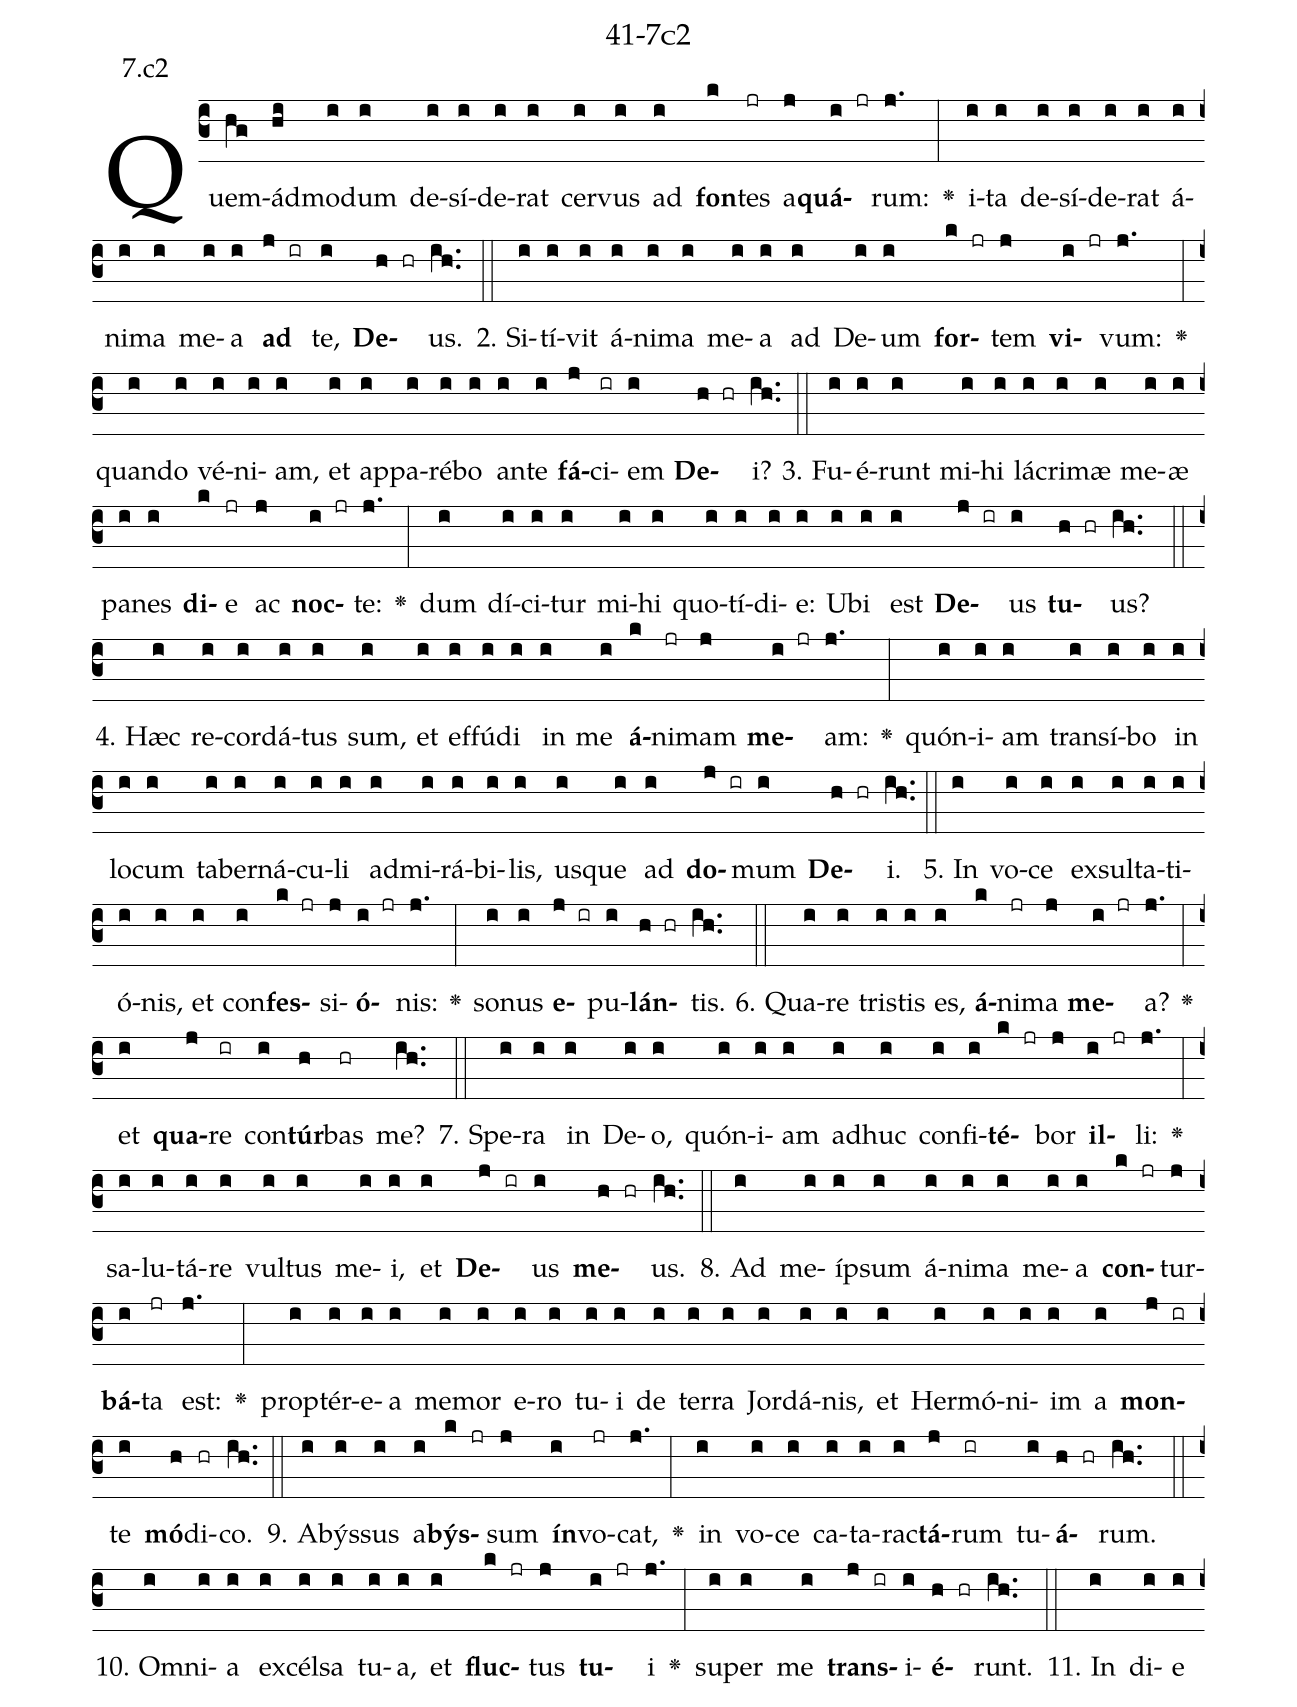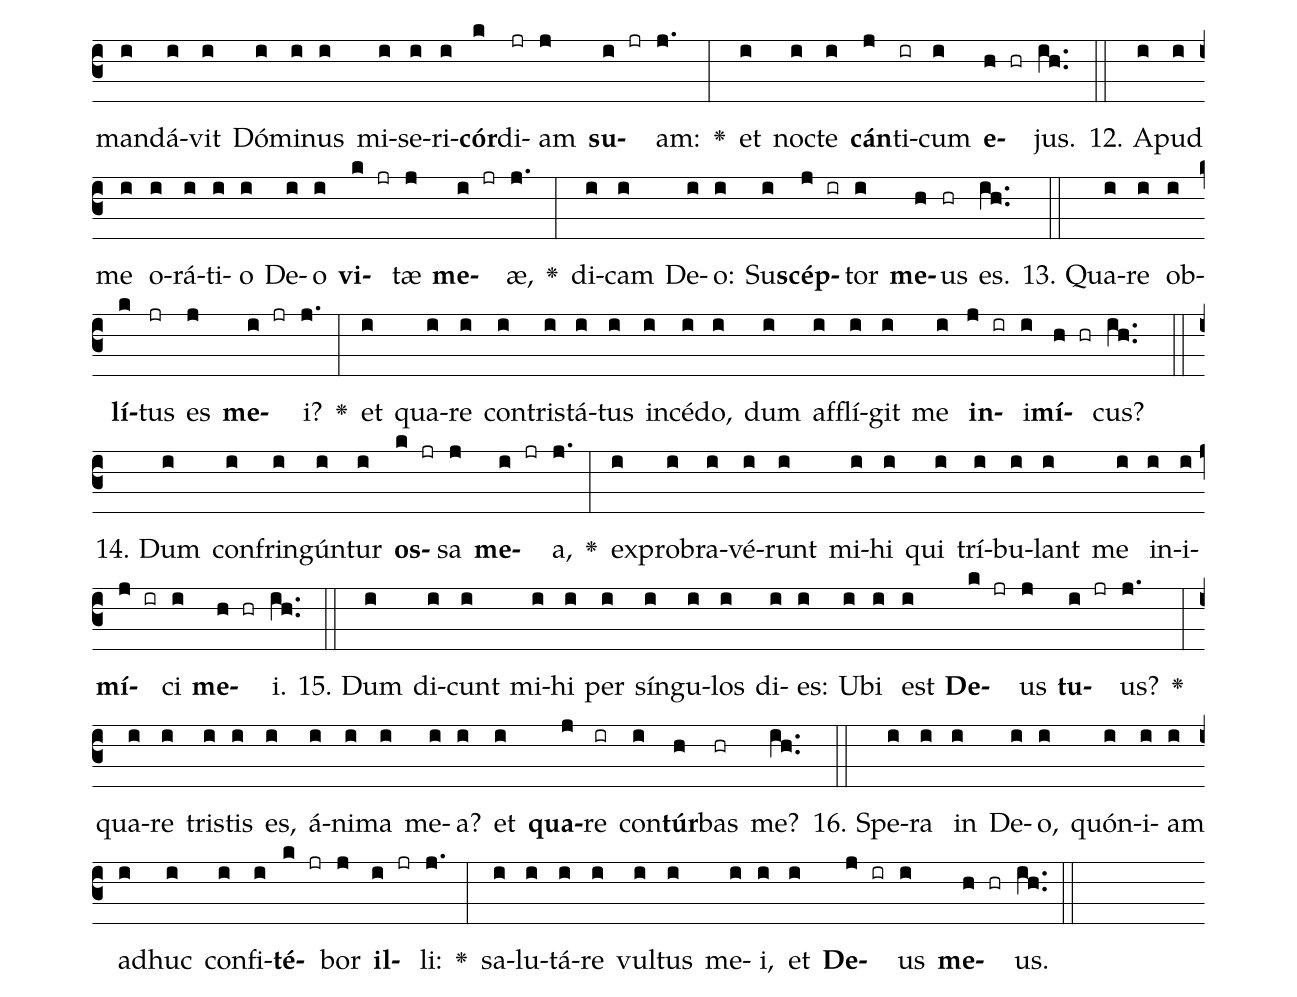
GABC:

name: 41-7c2;
annotation: 7.c2;
%%
(c3)Quem(hg)ád(hi)mo(i)dum(i) de(i)sí(i)de(i)rat(i) cer(i)vus(i) ad(i) <b>fon</b>(k)tes(jr) a(j)<b>quá</b>(i jr)rum:(j.) <v>\greheightstar</v>(:) i(i)ta(i) de(i)sí(i)de(i)rat(i) á(i)ni(i)ma(i) me(i)a(i) <b>ad</b>(j ir) te,(i) <b>De</b>(h hr)us.(ih..) (::)
2. Si(i)tí(i)vit(i) á(i)ni(i)ma(i) me(i)a(i) ad(i) De(i)um(i) <b>for</b>(k jr)tem(j) <b>vi</b>(i jr)vum:(j.) <v>\greheightstar</v>(:) quan(i)do(i) vé(i)ni(i)am,(i) et(i) ap(i)pa(i)ré(i)bo(i) an(i)te(i) <b>fá</b>(j)ci(ir)em(i) <b>De</b>(h hr)i?(ih..) (::)
3. Fu(i)é(i)runt(i) mi(i)hi(i) lá(i)cri(i)mæ(i) me(i)æ(i) pa(i)nes(i) <b>di</b>(k)e(jr) ac(j) <b>noc</b>(i jr)te:(j.) <v>\greheightstar</v>(:) dum(i) dí(i)ci(i)tur(i) mi(i)hi(i) quo(i)tí(i)di(i)e:(i) U(i)bi(i) est(i) <b>De</b>(j ir)us(i) <b>tu</b>(h hr)us?(ih..) (::)
4. Hæc(i) re(i)cor(i)dá(i)tus(i) sum,(i) et(i) ef(i)fú(i)di(i) in(i) me(i) <b>á</b>(k)ni(jr)mam(j) <b>me</b>(i jr)am:(j.) <v>\greheightstar</v>(:) quón(i)i(i)am(i) trans(i)í(i)bo(i) in(i) lo(i)cum(i) ta(i)ber(i)ná(i)cu(i)li(i) ad(i)mi(i)rá(i)bi(i)lis,(i) us(i)que(i) ad(i) <b>do</b>(j ir)mum(i) <b>De</b>(h hr)i.(ih..) (::)
5. In(i) vo(i)ce(i) ex(i)sul(i)ta(i)ti(i)ó(i)nis,(i) et(i) con(i)<b>fes</b>(k jr)si(j)<b>ó</b>(i jr)nis:(j.) <v>\greheightstar</v>(:) so(i)nus(i) <b>e</b>(j ir)pu(i)<b>lán</b>(h hr)tis.(ih..) (::)
6. Qua(i)re(i) tris(i)tis(i) es,(i) <b>á</b>(k)ni(jr)ma(j) <b>me</b>(i jr)a?(j.) <v>\greheightstar</v>(:) et(i) <b>qua</b>(j)re(ir) con(i)<b>túr</b>(h)bas(hr) me?(ih..) (::)
7. Spe(i)ra(i) in(i) De(i)o,(i) quón(i)i(i)am(i) ad(i)huc(i) con(i)fi(i)<b>té</b>(k jr)bor(j) <b>il</b>(i jr)li:(j.) <v>\greheightstar</v>(:) sa(i)lu(i)tá(i)re(i) vul(i)tus(i) me(i)i,(i) et(i) <b>De</b>(j ir)us(i) <b>me</b>(h hr)us.(ih..) (::)
8. Ad(i) me(i)íp(i)sum(i) á(i)ni(i)ma(i) me(i)a(i) <b>con</b>(k jr)tur(j)<b>bá</b>(i)ta(jr) est:(j.) <v>\greheightstar</v>(:) prop(i)tér(i)e(i)a(i) me(i)mor(i) e(i)ro(i) tu(i)i(i) de(i) ter(i)ra(i) Jor(i)dá(i)nis,(i) et(i) Her(i)mó(i)ni(i)im(i) a(i) <b>mon</b>(j ir)te(i) <b>mó</b>(h)di(hr)co.(ih..) (::)
9. A(i)býs(i)sus(i) a(i)<b>býs</b>(k jr)sum(j) <b>ín</b>(i)vo(jr)cat,(j.) <v>\greheightstar</v>(:) in(i) vo(i)ce(i) ca(i)ta(i)rac(i)<b>tá</b>(j)rum(ir) tu(i)<b>á</b>(h hr)rum.(ih..) (::)
10. Om(i)ni(i)a(i) ex(i)cél(i)sa(i) tu(i)a,(i) et(i) <b>fluc</b>(k jr)tus(j) <b>tu</b>(i jr)i(j.) <v>\greheightstar</v>(:) su(i)per(i) me(i) <b>trans</b>(j ir)i(i)<b>é</b>(h hr)runt.(ih..) (::)
11. In(i) di(i)e(i) man(i)dá(i)vit(i) Dó(i)mi(i)nus(i) mi(i)se(i)ri(i)<b>cór</b>(k)di(jr)am(j) <b>su</b>(i jr)am:(j.) <v>\greheightstar</v>(:) et(i) noc(i)te(i) <b>cán</b>(j)ti(ir)cum(i) <b>e</b>(h hr)jus.(ih..) (::)
12. A(i)pud(i) me(i) o(i)rá(i)ti(i)o(i) De(i)o(i) <b>vi</b>(k jr)tæ(j) <b>me</b>(i jr)æ,(j.) <v>\greheightstar</v>(:) di(i)cam(i) De(i)o:(i) Su(i)<b>scép</b>(j ir)tor(i) <b>me</b>(h)us(hr) es.(ih..) (::)
13. Qua(i)re(i) ob(i)<b>lí</b>(k)tus(jr) es(j) <b>me</b>(i jr)i?(j.) <v>\greheightstar</v>(:) et(i) qua(i)re(i) con(i)tris(i)tá(i)tus(i) in(i)cé(i)do,(i) dum(i) af(i)flí(i)git(i) me(i) <b>in</b>(j ir)i(i)<b>mí</b>(h hr)cus?(ih..) (::)
14. Dum(i) con(i)frin(i)gún(i)tur(i) <b>os</b>(k jr)sa(j) <b>me</b>(i jr)a,(j.) <v>\greheightstar</v>(:) ex(i)pro(i)bra(i)vé(i)runt(i) mi(i)hi(i) qui(i) trí(i)bu(i)lant(i) me(i) in(i)i(i)<b>mí</b>(j ir)ci(i) <b>me</b>(h hr)i.(ih..) (::)
15. Dum(i) di(i)cunt(i) mi(i)hi(i) per(i) sín(i)gu(i)los(i) di(i)es:(i) U(i)bi(i) est(i) <b>De</b>(k jr)us(j) <b>tu</b>(i jr)us?(j.) <v>\greheightstar</v>(:) qua(i)re(i) tris(i)tis(i) es,(i) á(i)ni(i)ma(i) me(i)a?(i) et(i) <b>qua</b>(j)re(ir) con(i)<b>túr</b>(h)bas(hr) me?(ih..) (::)
16. Spe(i)ra(i) in(i) De(i)o,(i) quón(i)i(i)am(i) ad(i)huc(i) con(i)fi(i)<b>té</b>(k jr)bor(j) <b>il</b>(i jr)li:(j.) <v>\greheightstar</v>(:) sa(i)lu(i)tá(i)re(i) vul(i)tus(i) me(i)i,(i) et(i) <b>De</b>(j ir)us(i) <b>me</b>(h hr)us.(ih..) (::)
